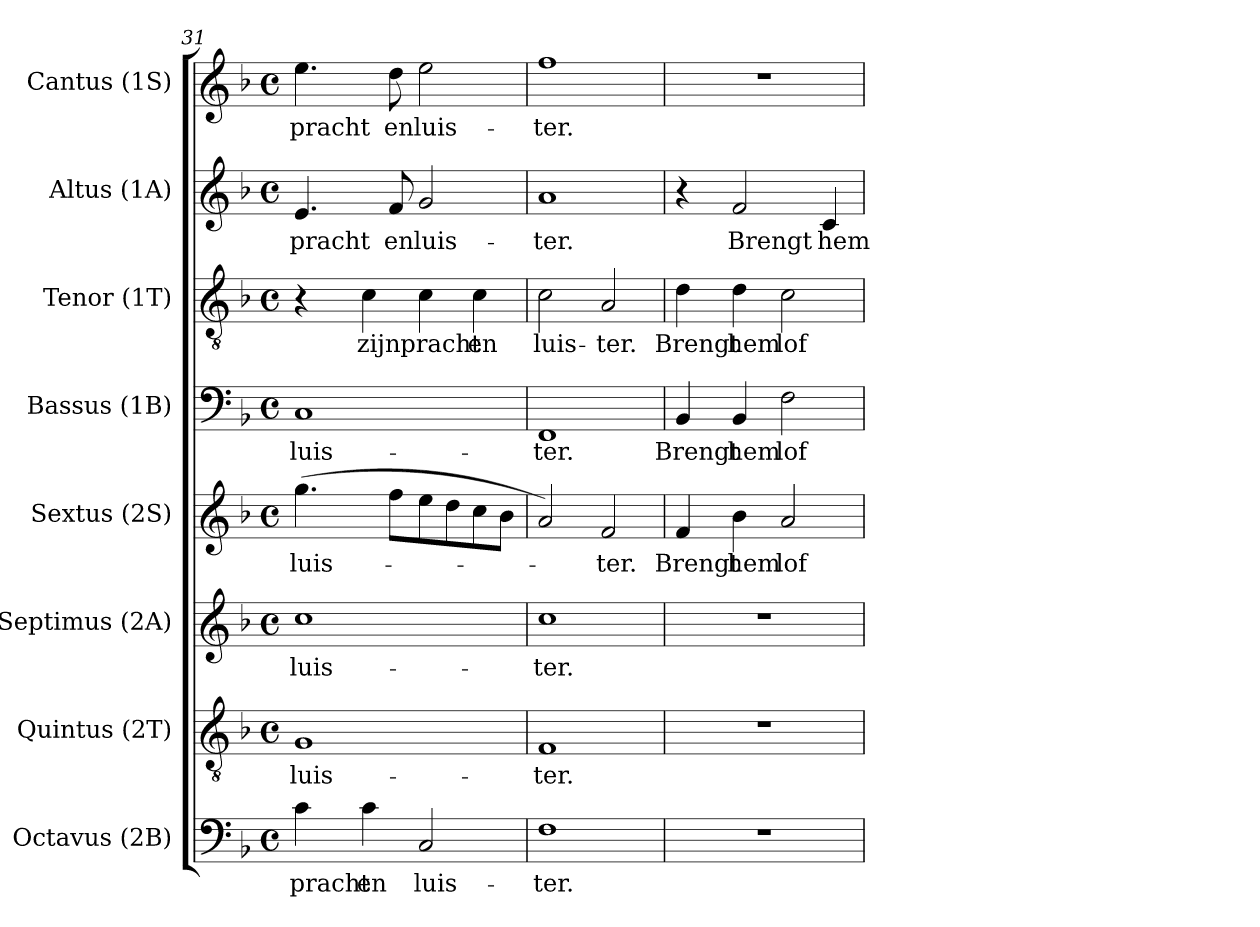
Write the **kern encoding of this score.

**kern	**text	**kern	**text	**kern	**text	**kern	**text	**kern	**text	**kern	**text	**kern	**text	**kern	**text
*part8	*part8	*part7	*part7	*part6	*part6	*part5	*part5	*part4	*part4	*part3	*part3	*part2	*part2	*part1	*part1
*staff8	*staff8	*staff7	*staff7	*staff6	*staff6	*staff5	*staff5	*staff4	*staff4	*staff3	*staff3	*staff2	*staff2	*staff1	*staff1
*I"Octavus (2B)	*	*I"Quintus (2T)	*	*I"Septimus (2A)	*	*I"Sextus (2S)	*	*I"Bassus (1B)	*	*I"Tenor (1T)	*	*I"Altus (1A)	*	*I"Cantus (1S)	*
*I'Octavus	*	*I'Quintus	*	*I'Septimus	*	*I'Sextus	*	*I'Bassus	*	*I'Tenor	*	*I'Altus	*	*I'Cantus	*
*clefF4	*	*clefGv2	*	*clefG2	*	*clefG2	*	*clefF4	*	*clefGv2	*	*clefG2	*	*clefG2	*
*k[b-]	*	*k[b-]	*	*k[b-]	*	*k[b-]	*	*k[b-]	*	*k[b-]	*	*k[b-]	*	*k[b-]	*
*F:	*	*F:	*	*F:	*	*F:	*	*F:	*	*F:	*	*F:	*	*F:	*
*M4/4	*	*M4/4	*	*M4/4	*	*M4/4	*	*M4/4	*	*M4/4	*	*M4/4	*	*M4/4	*
*met(c)	*	*met(c)	*	*met(c)	*	*met(c)	*	*met(c)	*	*met(c)	*	*met(c)	*	*met(c)	*
=31	=31	=31	=31	=31	=31	=31	=31	=31	=31	=31	=31	=31	=31	=31	=31
!	!LO:LY:b:color=#000000	!	!	!	!	!	!	!	!	!	!	!	!	!	!
!	!	!	!LO:LY:b:color=#000000	!	!	!	!	!	!	!	!	!	!	!	!
!	!	!	!	!	!LO:LY:b:color=#000000	!	!	!	!	!	!	!	!	!	!
!	!	!	!	!	!	!	!LO:LY:b:color=#000000	!	!	!	!	!	!	!	!
!	!	!	!	!	!	!	!	!	!LO:LY:b:color=#000000	!	!	!	!	!	!
!	!	!	!	!	!	!	!	!	!	!	!	!	!LO:LY:b:color=#000000	!	!
!	!	!	!	!	!	!	!	!	!	!	!	!	!	!	!LO:LY:b:color=#000000
4ci\	pracht	1Gi	luis-	1cci	luis-	(4.ggi\	luis-	1Ci	luis-	4r	.	4.ei/	pracht	4.eei\	pracht
!	!LO:LY:b:color=#000000	!	!	!	!	!	!	!	!	!	!	!	!	!	!
!	!	!	!	!	!	!	!	!	!	!	!LO:LY:b:color=#000000	!	!	!	!
4ci\	en	.	.	.	.	.	.	.	.	4ci\	zijn	.	.	.	.
!	!	!	!	!	!	!	!	!	!	!	!	!	!LO:LY:b:color=#000000	!	!
!	!	!	!	!	!	!	!	!	!	!	!	!	!	!	!LO:LY:b:color=#000000
.	.	.	.	.	.	8ffi\L	.	.	.	.	.	8fi/	en	8ddi\	en
!	!LO:LY:b:color=#000000	!	!	!	!	!	!	!	!	!	!	!	!	!	!
!	!	!	!	!	!	!	!	!	!	!	!LO:LY:b:color=#000000	!	!	!	!
!	!	!	!	!	!	!	!	!	!	!	!	!	!LO:LY:b:color=#000000	!	!
!	!	!	!	!	!	!	!	!	!	!	!	!	!	!	!LO:LY:b:color=#000000
2Ci/	luis-	.	.	.	.	8eei\	.	.	.	4ci\	pracht	2gi/	luis-	2eei\	luis-
.	.	.	.	.	.	8ddi\	.	.	.	.	.	.	.	.	.
!	!	!	!	!	!	!	!	!	!	!	!LO:LY:b:color=#000000	!	!	!	!
.	.	.	.	.	.	8cci\	.	.	.	4ci\	en	.	.	.	.
.	.	.	.	.	.	8b-i\J	.	.	.	.	.	.	.	.	.
=32	=32	=32	=32	=32	=32	=32	=32	=32	=32	=32	=32	=32	=32	=32	=32
!	!LO:LY:b:color=#000000	!	!	!	!	!	!	!	!	!	!	!	!	!	!
!	!	!	!LO:LY:b:color=#000000	!	!	!	!	!	!	!	!	!	!	!	!
!	!	!	!	!	!LO:LY:b:color=#000000	!	!	!	!	!	!	!	!	!	!
!	!	!	!	!	!	!	!	!	!LO:LY:b:color=#000000	!	!	!	!	!	!
!	!	!	!	!	!	!	!	!	!	!	!LO:LY:b:color=#000000	!	!	!	!
!	!	!	!	!	!	!	!	!	!	!	!	!	!LO:LY:b:color=#000000	!	!
!	!	!	!	!	!	!	!	!	!	!	!	!	!	!	!LO:LY:b:color=#000000
1Fi	-ter.	1Fi	-ter.	1cci	-ter.	2ai/)	.	1FFi	-ter.	2ci\	luis-	1ai	-ter.	1ffi	-ter.
!	!	!	!	!	!	!	!LO:LY:b:color=#000000	!	!	!	!	!	!	!	!
!	!	!	!	!	!	!	!	!	!	!	!LO:LY:b:color=#000000	!	!	!	!
.	.	.	.	.	.	2fi/	-ter.	.	.	2Ai/	-ter.	.	.	.	.
=33	=33	=33	=33	=33	=33	=33	=33	=33	=33	=33	=33	=33	=33	=33	=33
!	!	!	!	!	!	!	!LO:LY:b:color=#000000	!	!	!	!	!	!	!	!
!	!	!	!	!	!	!	!	!	!LO:LY:b:color=#000000	!	!	!	!	!	!
!	!	!	!	!	!	!	!	!	!	!	!LO:LY:b:color=#000000	!	!	!	!
1r	.	1r	.	1r	.	4fi/	Brengt	4BB-i/	Brengt	4di\	Brengt	4r	.	1r	.
!	!	!	!	!	!	!	!LO:LY:b:color=#000000	!	!	!	!	!	!	!	!
!	!	!	!	!	!	!	!	!	!LO:LY:b:color=#000000	!	!	!	!	!	!
!	!	!	!	!	!	!	!	!	!	!	!LO:LY:b:color=#000000	!	!	!	!
!	!	!	!	!	!	!	!	!	!	!	!	!	!LO:LY:b:color=#000000	!	!
.	.	.	.	.	.	4b-i\	hem	4BB-i/	hem	4di\	hem	2fi/	Brengt	.	.
!	!	!	!	!	!	!	!LO:LY:b:color=#000000	!	!	!	!	!	!	!	!
!	!	!	!	!	!	!	!	!	!LO:LY:b:color=#000000	!	!	!	!	!	!
!	!	!	!	!	!	!	!	!	!	!	!LO:LY:b:color=#000000	!	!	!	!
.	.	.	.	.	.	2ai/	lof	2Fi\	lof	2ci\	lof	.	.	.	.
!	!	!	!	!	!	!	!	!	!	!	!	!	!LO:LY:b:color=#000000	!	!
.	.	.	.	.	.	.	.	.	.	.	.	4ci/	hem	.	.
=	=	=	=	=	=	=	=	=	=	=	=	=	=	=	=
*-	*-	*-	*-	*-	*-	*-	*-	*-	*-	*-	*-	*-	*-	*-	*-
